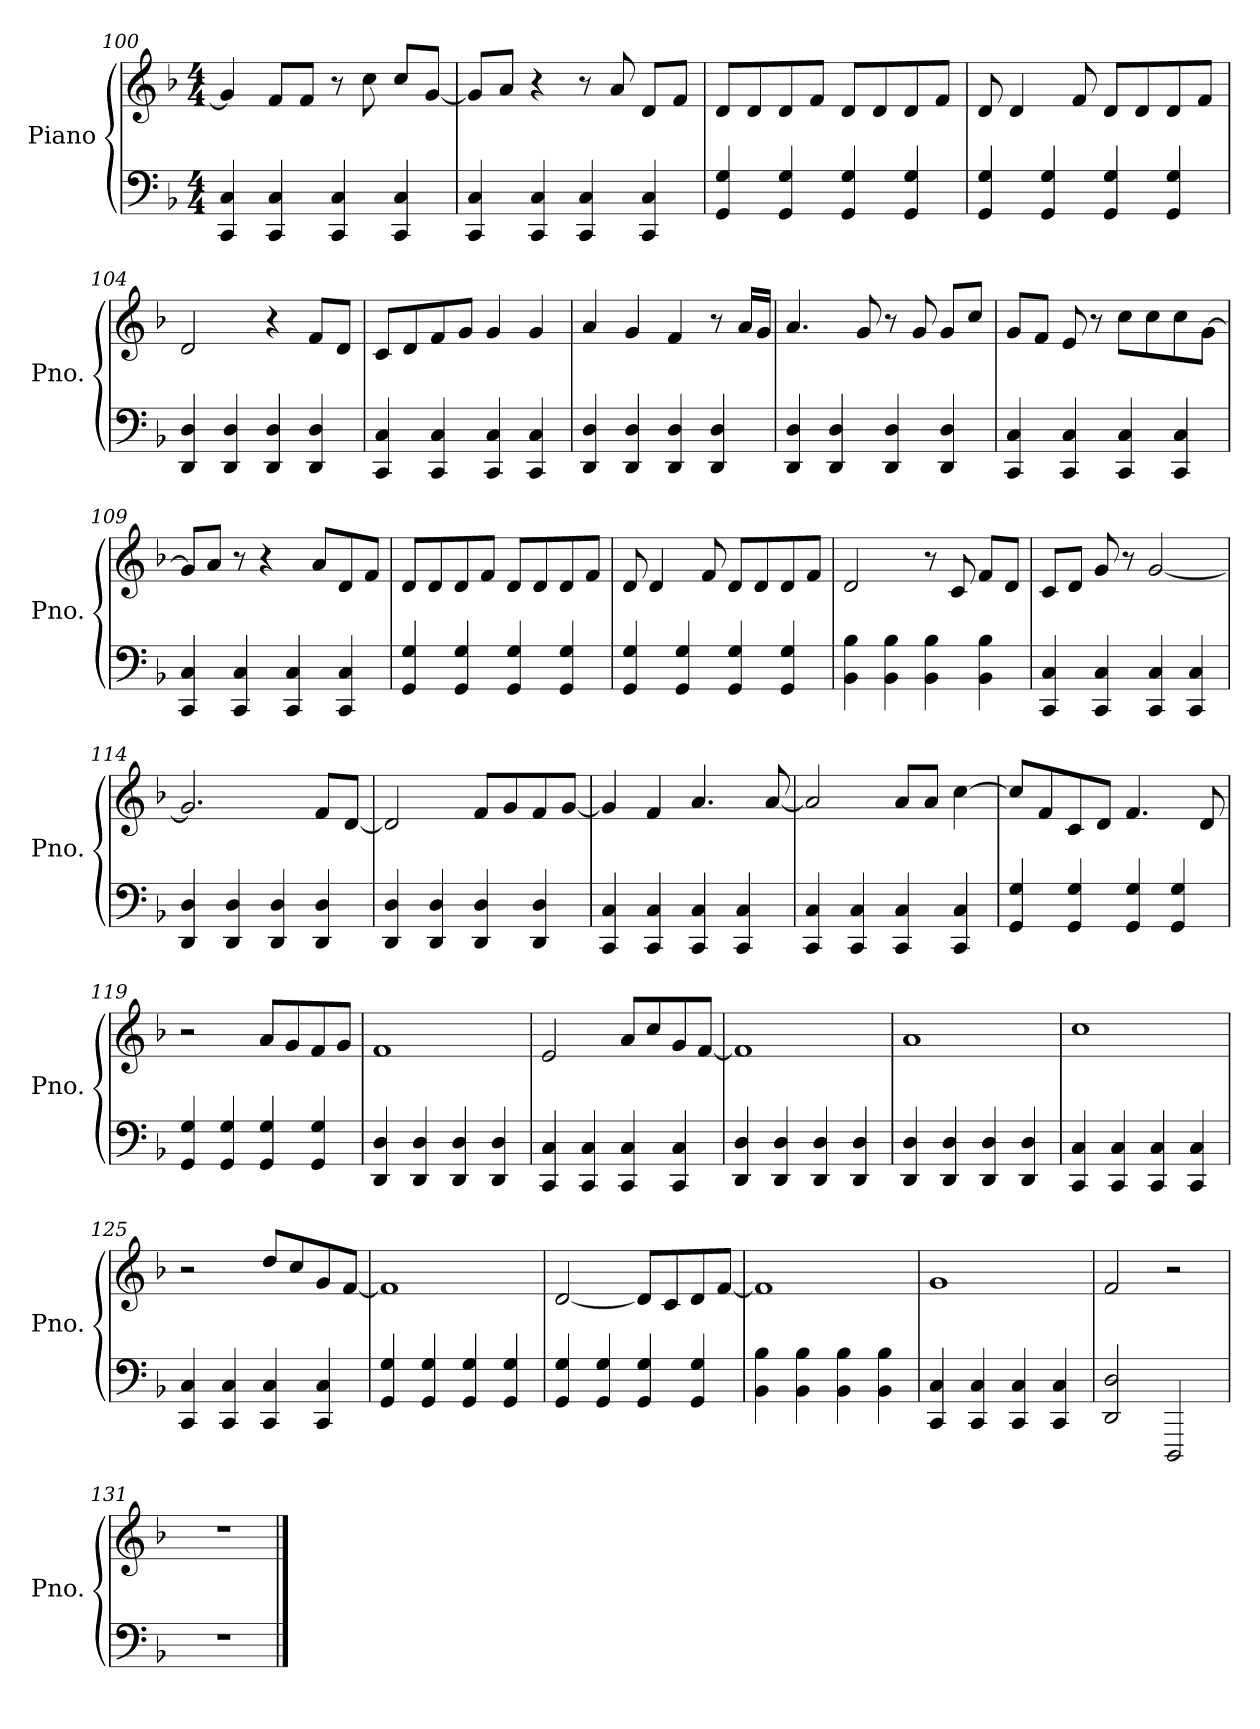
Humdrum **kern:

**kern	**kern
*part1	*part1
*staff2	*staff1
*I"Piano	*
*I'Pno.	*
*clefF4	*clefG2
*k[b-]	*k[b-]
*M4/4	*M4/4
=100	=100
4CC/ 4C/	4g/]
4CC/ 4C/	8f/L
.	8f/J
4CC/ 4C/	8r
.	8cc\
4CC/ 4C/	8cc/L
.	[8g/J
=101	=101
4CC/ 4C/	8g/L]
.	8a/J
4CC/ 4C/	4r
4CC/ 4C/	8r
.	8a/
4CC/ 4C/	8d/L
.	8f/J
!!LO:LB:g=z
=102	=102
4GG/ 4G/	8d/L
.	8d/
4GG/ 4G/	8d/
.	8f/J
4GG/ 4G/	8d/L
.	8d/
4GG/ 4G/	8d/
.	8f/J
=103	=103
4GG/ 4G/	8d/
.	4d/
4GG/ 4G/	.
.	8f/
4GG/ 4G/	8d/L
.	8d/
4GG/ 4G/	8d/
.	8f/J
=104	=104
4DD/ 4D/	2d/
4DD/ 4D/	.
4DD/ 4D/	4r
4DD/ 4D/	8f/L
.	8d/J
=105	=105
4CC/ 4C/	8c/L
.	8d/
4CC/ 4C/	8f/
.	8g/J
4CC/ 4C/	4g/
4CC/ 4C/	4g/
!!LO:LB:g=z
=106	=106
4DD/ 4D/	4a/
4DD/ 4D/	4g/
4DD/ 4D/	4f/
4DD/ 4D/	8r
.	16a/LL
.	16g/JJ
=107	=107
4DD/ 4D/	4.a/
4DD/ 4D/	.
.	8g/
4DD/ 4D/	8r
.	8g/
4DD/ 4D/	8g/L
.	8cc/J
=108	=108
4CC/ 4C/	8g/L
.	8f/J
4CC/ 4C/	8e/
.	8r
4CC/ 4C/	8cc\L
.	8cc\
4CC/ 4C/	8cc\
.	[8g\J
=109	=109
4CC/ 4C/	8g/L]
.	8a/J
4CC/ 4C/	8r
.	4r
4CC/ 4C/	.
.	8a/L
4CC/ 4C/	8d/
.	8f/J
!!LO:PB:g=z
=110	=110
4GG/ 4G/	8d/L
.	8d/
4GG/ 4G/	8d/
.	8f/J
4GG/ 4G/	8d/L
.	8d/
4GG/ 4G/	8d/
.	8f/J
=111	=111
4GG/ 4G/	8d/
.	4d/
4GG/ 4G/	.
.	8f/
4GG/ 4G/	8d/L
.	8d/
4GG/ 4G/	8d/
.	8f/J
=112	=112
4BB-\ 4B-\	2d/
4BB-\ 4B-\	.
4BB-\ 4B-\	8r
.	8c/
4BB-\ 4B-\	8f/L
.	8d/J
=113	=113
4CC/ 4C/	8c/L
.	8d/J
4CC/ 4C/	8g/
.	8r
4CC/ 4C/	[2g/
4CC/ 4C/	.
!!LO:LB:g=z
=114	=114
4DD/ 4D/	2.g/]
4DD/ 4D/	.
4DD/ 4D/	.
4DD/ 4D/	8f/L
.	[8d/J
=115	=115
4DD/ 4D/	2d/]
4DD/ 4D/	.
4DD/ 4D/	8f/L
.	8g/
4DD/ 4D/	8f/
.	[8g/J
=116	=116
4CC/ 4C/	4g/]
4CC/ 4C/	4f/
4CC/ 4C/	4.a/
4CC/ 4C/	.
.	[8a/
=117	=117
4CC/ 4C/	2a/]
4CC/ 4C/	.
4CC/ 4C/	8a/L
.	8a/J
4CC/ 4C/	[4cc\
=118	=118
4GG/ 4G/	8cc/L]
.	8f/
4GG/ 4G/	8c/
.	8d/J
4GG/ 4G/	4.f/
4GG/ 4G/	.
.	8d/
!!LO:LB:g=z
=119	=119
4GG/ 4G/	2r
4GG/ 4G/	.
4GG/ 4G/	8a/L
.	8g/
4GG/ 4G/	8f/
.	8g/J
=120	=120
4DD/ 4D/	1f
4DD/ 4D/	.
4DD/ 4D/	.
4DD/ 4D/	.
=121	=121
4CC/ 4C/	2e/
4CC/ 4C/	.
4CC/ 4C/	8a/L
.	8cc/
4CC/ 4C/	8g/
.	[8f/J
=122	=122
4DD/ 4D/	1f]
4DD/ 4D/	.
4DD/ 4D/	.
4DD/ 4D/	.
=123	=123
4DD/ 4D/	1a
4DD/ 4D/	.
4DD/ 4D/	.
4DD/ 4D/	.
=124	=124
4CC/ 4C/	1cc
4CC/ 4C/	.
4CC/ 4C/	.
4CC/ 4C/	.
!!LO:LB:g=z
=125	=125
4CC/ 4C/	2r
4CC/ 4C/	.
4CC/ 4C/	8dd/L
.	8cc/
4CC/ 4C/	8g/
.	[8f/J
=126	=126
4GG/ 4G/	1f]
4GG/ 4G/	.
4GG/ 4G/	.
4GG/ 4G/	.
=127	=127
4GG/ 4G/	[2d/
4GG/ 4G/	.
4GG/ 4G/	8d/L]
.	8c/
4GG/ 4G/	8d/
.	[8f/J
!!LO:LB:g=z
=128	=128
4BB-\ 4B-\	1f]
4BB-\ 4B-\	.
4BB-\ 4B-\	.
4BB-\ 4B-\	.
=129	=129
4CC/ 4C/	1g
4CC/ 4C/	.
4CC/ 4C/	.
4CC/ 4C/	.
=130	=130
2DD/ 2D/	2f/
2DDD/	2r
=131	=131
1r	1r
==	==
*-	*-
